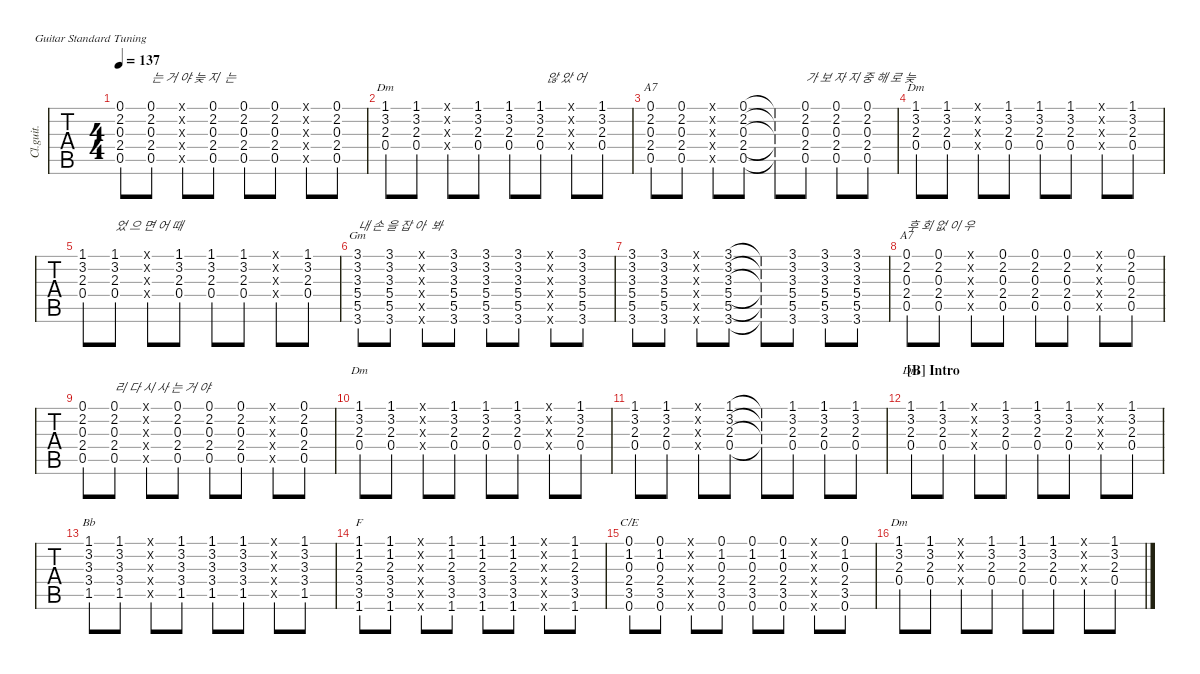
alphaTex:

\defaultSystemsLayout 4
\hideDynamics
\bracketExtendMode nobrackets
\track ("Guitar2" "Cl.guit.") {defaultSystemsLayout 4 instrument electricguitarclean}
\staff {tabs}
\tuning (E4 B3 G3 D3 A2 E2)
\chord ("Dm" 1 3 2 0 x x) {showdiagram false showfingering false}
\chord ("Bb" 1 3 3 3 1 x) {showdiagram false showfingering false barre 1}
\chord ("F" 1 1 2 3 3 1) {showdiagram false showfingering false barre (1 1)}
\chord ("C/E" 0 1 0 2 3 0) {showdiagram false showfingering false}
\chord ("A7" 0 2 0 2 0 x) {showdiagram false showfingering false}
\chord ("Gm" 3 3 3 5 5 3) {showdiagram false showfingering false barre (3 3 3)}
\ts (4 4)
\tempo 137
\clef g2
\ks f
(0.5{acc forcenatural} 2.4{acc forcenatural} 0.3{acc forcenatural} 2.2{acc b} 0.1{acc forcenatural}).8{dy mf} (0.5{acc forcenatural} 2.4{acc forcenatural} 0.3{acc forcenatural} 2.2{acc b} 0.1{acc forcenatural}).8{txt "는 거 야 늦 지  는 "} (0.5{x acc forcenatural} 2.4{x acc forcenatural} 0.3{x acc forcenatural} 2.2{x acc b} 0.1{x acc forcenatural}).8 (0.5{acc forcenatural} 2.4{acc forcenatural} 0.3{acc forcenatural} 2.2{acc b} 0.1{acc forcenatural}).8 (0.5{acc forcenatural} 2.4{acc forcenatural} 0.3{acc forcenatural} 2.2{acc b} 0.1{acc forcenatural}).8 (0.5{acc forcenatural} 2.4{acc forcenatural} 0.3{acc forcenatural} 2.2{acc b} 0.1{acc forcenatural}).8 (0.5{x acc forcenatural} 2.4{x acc forcenatural} 0.3{x acc forcenatural} 2.2{x acc b} 0.1{x acc forcenatural}).8 (0.5{acc forcenatural} 2.4{acc forcenatural} 0.3{acc forcenatural} 2.2{acc b} 0.1{acc forcenatural}).8 |
(0.4{acc forcenatural} 2.3{acc forcenatural} 3.2{acc forcenatural} 1.1{acc forcenatural}).8{ch "Dm"} (0.4{acc forcenatural} 2.3{acc forcenatural} 3.2{acc forcenatural} 1.1{acc forcenatural}).8 (0.4{x acc forcenatural} 2.3{x acc forcenatural} 3.2{x acc forcenatural} 1.1{x acc forcenatural}).8 (0.4{acc forcenatural} 2.3{acc forcenatural} 3.2{acc forcenatural} 1.1{acc forcenatural}).8 (0.4{acc forcenatural} 2.3{acc forcenatural} 3.2{acc forcenatural} 1.1{acc forcenatural}).8 (0.4{acc forcenatural} 2.3{acc forcenatural} 3.2{acc forcenatural} 1.1{acc forcenatural}).8{txt "  않 았 어"} (0.4{x acc forcenatural} 2.3{x acc forcenatural} 3.2{x acc forcenatural} 1.1{x acc forcenatural}).8 (0.4{acc forcenatural} 2.3{acc forcenatural} 3.2{acc forcenatural} 1.1{acc forcenatural}).8 |
(0.5{acc forcenatural} 2.4{acc forcenatural} 0.3{acc forcenatural} 2.2{acc b} 0.1{acc forcenatural}).8{ch "A7"} (0.5{acc forcenatural} 2.4{acc forcenatural} 0.3{acc forcenatural} 2.2{acc b} 0.1{acc forcenatural}).8 (0.5{x acc forcenatural} 2.4{x acc forcenatural} 0.3{x acc forcenatural} 2.2{x acc b} 0.1{x acc forcenatural}).8 (0.5{acc forcenatural} 2.4{acc forcenatural} 0.3{acc forcenatural} 2.2{acc b} 0.1{acc forcenatural}).8 (0.5{t acc forcenatural} 2.4{t acc forcenatural} 0.3{t acc forcenatural} 2.2{t acc b} 0.1{t acc forcenatural}).8 (0.5{acc forcenatural} 2.4{acc forcenatural} 0.3{acc forcenatural} 2.2{acc b} 0.1{acc forcenatural}).8{txt "가 보 자 지 중 해 로 늦"} (0.5{acc forcenatural} 2.4{acc forcenatural} 0.3{acc forcenatural} 2.2{acc b} 0.1{acc forcenatural}).8 (0.5{acc forcenatural} 2.4{acc forcenatural} 0.3{acc forcenatural} 2.2{acc b} 0.1{acc forcenatural}).8 |
(0.4{acc forcenatural} 2.3{acc forcenatural} 3.2{acc forcenatural} 1.1{acc forcenatural}).8{ch "Dm"} (0.4{acc forcenatural} 2.3{acc forcenatural} 3.2{acc forcenatural} 1.1{acc forcenatural}).8 (0.4{x acc forcenatural} 2.3{x acc forcenatural} 3.2{x acc forcenatural} 1.1{x acc forcenatural}).8 (0.4{acc forcenatural} 2.3{acc forcenatural} 3.2{acc forcenatural} 1.1{acc forcenatural}).8 (0.4{acc forcenatural} 2.3{acc forcenatural} 3.2{acc forcenatural} 1.1{acc forcenatural}).8 (0.4{acc forcenatural} 2.3{acc forcenatural} 3.2{acc forcenatural} 1.1{acc forcenatural}).8 (0.4{x acc forcenatural} 2.3{x acc forcenatural} 3.2{x acc forcenatural} 1.1{x acc forcenatural}).8 (0.4{acc forcenatural} 2.3{acc forcenatural} 3.2{acc forcenatural} 1.1{acc forcenatural}).8 |
(0.4{acc forcenatural} 2.3{acc forcenatural} 3.2{acc forcenatural} 1.1{acc forcenatural}).8 (0.4{acc forcenatural} 2.3{acc forcenatural} 3.2{acc forcenatural} 1.1{acc forcenatural}).8{txt "었 으 면 어 때"} (0.4{x acc forcenatural} 2.3{x acc forcenatural} 3.2{x acc forcenatural} 1.1{x acc forcenatural}).8 (0.4{acc forcenatural} 2.3{acc forcenatural} 3.2{acc forcenatural} 1.1{acc forcenatural}).8 (0.4{acc forcenatural} 2.3{acc forcenatural} 3.2{acc forcenatural} 1.1{acc forcenatural}).8 (0.4{acc forcenatural} 2.3{acc forcenatural} 3.2{acc forcenatural} 1.1{acc forcenatural}).8 (0.4{x acc forcenatural} 2.3{x acc forcenatural} 3.2{x acc forcenatural} 1.1{x acc forcenatural}).8 (0.4{acc forcenatural} 2.3{acc forcenatural} 3.2{acc forcenatural} 1.1{acc forcenatural}).8 |
(5.4{acc forcenatural} 3.3{acc b} 3.2{acc forcenatural} 3.1{acc forcenatural} 5.5{acc forcenatural} 3.6{acc forcenatural}).8{ch "Gm" txt "내 손 을 잡 아  봐"} (5.4{acc forcenatural} 3.3{acc b} 3.2{acc forcenatural} 3.1{acc forcenatural} 5.5{acc forcenatural} 3.6{acc forcenatural}).8 (5.4{x acc forcenatural} 3.3{x acc b} 3.2{x acc forcenatural} 3.1{x acc forcenatural} 5.5{x acc forcenatural} 3.6{x acc forcenatural}).8 (5.4{acc forcenatural} 3.3{acc b} 3.2{acc forcenatural} 3.1{acc forcenatural} 5.5{acc forcenatural} 3.6{acc forcenatural}).8 (5.4{acc forcenatural} 3.3{acc b} 3.2{acc forcenatural} 3.1{acc forcenatural} 5.5{acc forcenatural} 3.6{acc forcenatural}).8 (5.4{acc forcenatural} 3.3{acc b} 3.2{acc forcenatural} 3.1{acc forcenatural} 5.5{acc forcenatural} 3.6{acc forcenatural}).8 (5.4{x acc forcenatural} 3.3{x acc b} 3.2{x acc forcenatural} 3.1{x acc forcenatural} 5.5{x acc forcenatural} 3.6{x acc forcenatural}).8 (5.4{acc forcenatural} 3.3{acc b} 3.2{acc forcenatural} 3.1{acc forcenatural} 5.5{acc forcenatural} 3.6{acc forcenatural}).8 |
(5.4{acc forcenatural} 3.3{acc b} 3.2{acc forcenatural} 3.1{acc forcenatural} 5.5{acc forcenatural} 3.6{acc forcenatural}).8 (5.4{acc forcenatural} 3.3{acc b} 3.2{acc forcenatural} 3.1{acc forcenatural} 5.5{acc forcenatural} 3.6{acc forcenatural}).8 (5.4{x acc forcenatural} 3.3{x acc b} 3.2{x acc forcenatural} 3.1{x acc forcenatural} 5.5{x acc forcenatural} 3.6{x acc forcenatural}).8 (5.4{acc forcenatural} 3.3{acc b} 3.2{acc forcenatural} 3.1{acc forcenatural} 5.5{acc forcenatural} 3.6{acc forcenatural}).8 (5.4{t acc forcenatural} 3.3{t acc b} 3.2{t acc forcenatural} 3.1{t acc forcenatural} 5.5{t acc forcenatural} 3.6{t acc forcenatural}).8 (5.4{acc forcenatural} 3.3{acc b} 3.2{acc forcenatural} 3.1{acc forcenatural} 5.5{acc forcenatural} 3.6{acc forcenatural}).8 (5.4{acc forcenatural} 3.3{acc b} 3.2{acc forcenatural} 3.1{acc forcenatural} 5.5{acc forcenatural} 3.6{acc forcenatural}).8 (5.4{acc forcenatural} 3.3{acc b} 3.2{acc forcenatural} 3.1{acc forcenatural} 5.5{acc forcenatural} 3.6{acc forcenatural}).8 |
(0.5{acc forcenatural} 2.4{acc forcenatural} 0.3{acc forcenatural} 2.2{acc b} 0.1{acc forcenatural}).8{ch "A7" txt "후 회 없 이 우"} (0.5{acc forcenatural} 2.4{acc forcenatural} 0.3{acc forcenatural} 2.2{acc b} 0.1{acc forcenatural}).8 (0.5{x acc forcenatural} 2.4{x acc forcenatural} 0.3{x acc forcenatural} 2.2{x acc b} 0.1{x acc forcenatural}).8 (0.5{acc forcenatural} 2.4{acc forcenatural} 0.3{acc forcenatural} 2.2{acc b} 0.1{acc forcenatural}).8 (0.5{acc forcenatural} 2.4{acc forcenatural} 0.3{acc forcenatural} 2.2{acc b} 0.1{acc forcenatural}).8 (0.5{acc forcenatural} 2.4{acc forcenatural} 0.3{acc forcenatural} 2.2{acc b} 0.1{acc forcenatural}).8 (0.5{x acc forcenatural} 2.4{x acc forcenatural} 0.3{x acc forcenatural} 2.2{x acc b} 0.1{x acc forcenatural}).8 (0.5{acc forcenatural} 2.4{acc forcenatural} 0.3{acc forcenatural} 2.2{acc b} 0.1{acc forcenatural}).8 |
(0.5{acc forcenatural} 2.4{acc forcenatural} 0.3{acc forcenatural} 2.2{acc b} 0.1{acc forcenatural}).8 (0.5{acc forcenatural} 2.4{acc forcenatural} 0.3{acc forcenatural} 2.2{acc b} 0.1{acc forcenatural}).8{txt "리 다 시 사 는 거 야"} (0.5{x acc forcenatural} 2.4{x acc forcenatural} 0.3{x acc forcenatural} 2.2{x acc b} 0.1{x acc forcenatural}).8 (0.5{acc forcenatural} 2.4{acc forcenatural} 0.3{acc forcenatural} 2.2{acc b} 0.1{acc forcenatural}).8 (0.5{acc forcenatural} 2.4{acc forcenatural} 0.3{acc forcenatural} 2.2{acc b} 0.1{acc forcenatural}).8 (0.5{acc forcenatural} 2.4{acc forcenatural} 0.3{acc forcenatural} 2.2{acc b} 0.1{acc forcenatural}).8 (0.5{x acc forcenatural} 2.4{x acc forcenatural} 0.3{x acc forcenatural} 2.2{x acc b} 0.1{x acc forcenatural}).8 (0.5{acc forcenatural} 2.4{acc forcenatural} 0.3{acc forcenatural} 2.2{acc b} 0.1{acc forcenatural}).8 |
(0.4{acc forcenatural} 2.3{acc forcenatural} 3.2{acc forcenatural} 1.1{acc forcenatural}).8{ch "Dm"} (0.4{acc forcenatural} 2.3{acc forcenatural} 3.2{acc forcenatural} 1.1{acc forcenatural}).8 (0.4{x acc forcenatural} 2.3{x acc forcenatural} 3.2{x acc forcenatural} 1.1{x acc forcenatural}).8 (0.4{acc forcenatural} 2.3{acc forcenatural} 3.2{acc forcenatural} 1.1{acc forcenatural}).8 (0.4{acc forcenatural} 2.3{acc forcenatural} 3.2{acc forcenatural} 1.1{acc forcenatural}).8 (0.4{acc forcenatural} 2.3{acc forcenatural} 3.2{acc forcenatural} 1.1{acc forcenatural}).8 (0.4{x acc forcenatural} 2.3{x acc forcenatural} 3.2{x acc forcenatural} 1.1{x acc forcenatural}).8 (0.4{acc forcenatural} 2.3{acc forcenatural} 3.2{acc forcenatural} 1.1{acc forcenatural}).8 |
(0.4{acc forcenatural} 2.3{acc forcenatural} 3.2{acc forcenatural} 1.1{acc forcenatural}).8 (0.4{acc forcenatural} 2.3{acc forcenatural} 3.2{acc forcenatural} 1.1{acc forcenatural}).8 (0.4{x acc forcenatural} 2.3{x acc forcenatural} 3.2{x acc forcenatural} 1.1{x acc forcenatural}).8 (0.4{acc forcenatural} 2.3{acc forcenatural} 3.2{acc forcenatural} 1.1{acc forcenatural}).8 (0.4{t acc forcenatural} 2.3{t acc forcenatural} 3.2{t acc forcenatural} 1.1{t acc forcenatural}).8 (0.4{acc forcenatural} 2.3{acc forcenatural} 3.2{acc forcenatural} 1.1{acc forcenatural}).8 (0.4{acc forcenatural} 2.3{acc forcenatural} 3.2{acc forcenatural} 1.1{acc forcenatural}).8 (0.4{acc forcenatural} 2.3{acc forcenatural} 3.2{acc forcenatural} 1.1{acc forcenatural}).8 |
\section ("B" "Intro")
(0.4{acc forcenatural} 2.3{acc forcenatural} 3.2{acc forcenatural} 1.1{acc forcenatural}).8{ch "Dm"} (0.4{acc forcenatural} 2.3{acc forcenatural} 3.2{acc forcenatural} 1.1{acc forcenatural}).8 (0.4{x acc forcenatural} 2.3{x acc forcenatural} 3.2{x acc forcenatural} 1.1{x acc forcenatural}).8 (0.4{acc forcenatural} 2.3{acc forcenatural} 3.2{acc forcenatural} 1.1{acc forcenatural}).8 (0.4{acc forcenatural} 2.3{acc forcenatural} 3.2{acc forcenatural} 1.1{acc forcenatural}).8 (0.4{acc forcenatural} 2.3{acc forcenatural} 3.2{acc forcenatural} 1.1{acc forcenatural}).8 (0.4{x acc forcenatural} 2.3{x acc forcenatural} 3.2{x acc forcenatural} 1.1{x acc forcenatural}).8 (0.4{acc forcenatural} 2.3{acc forcenatural} 3.2{acc forcenatural} 1.1{acc forcenatural}).8 |
(1.5{acc b} 3.4{acc forcenatural} 3.3{acc b} 3.2{acc forcenatural} 1.1{acc forcenatural}).8{ch "Bb"} (1.5{acc b} 3.4{acc forcenatural} 3.3{acc b} 3.2{acc forcenatural} 1.1{acc forcenatural}).8 (1.5{x acc b} 3.4{x acc forcenatural} 3.3{x acc b} 3.2{x acc forcenatural} 1.1{x acc forcenatural}).8 (1.5{acc b} 3.4{acc forcenatural} 3.3{acc b} 3.2{acc forcenatural} 1.1{acc forcenatural}).8 (1.5{acc b} 3.4{acc forcenatural} 3.3{acc b} 3.2{acc forcenatural} 1.1{acc forcenatural}).8 (1.5{acc b} 3.4{acc forcenatural} 3.3{acc b} 3.2{acc forcenatural} 1.1{acc forcenatural}).8 (1.5{x acc b} 3.4{x acc forcenatural} 3.3{x acc b} 3.2{x acc forcenatural} 1.1{x acc forcenatural}).8 (1.5{acc b} 3.4{acc forcenatural} 3.3{acc b} 3.2{acc forcenatural} 1.1{acc forcenatural}).8 |
(1.6{acc forcenatural} 3.5{acc forcenatural} 3.4{acc forcenatural} 2.3{acc forcenatural} 1.2{acc forcenatural} 1.1{acc forcenatural}).8{ch "F"} (1.6{acc forcenatural} 3.5{acc forcenatural} 3.4{acc forcenatural} 2.3{acc forcenatural} 1.2{acc forcenatural} 1.1{acc forcenatural}).8 (1.6{x acc forcenatural} 3.5{x acc forcenatural} 3.4{x acc forcenatural} 2.3{x acc forcenatural} 1.2{x acc forcenatural} 1.1{x acc forcenatural}).8 (1.6{acc forcenatural} 3.5{acc forcenatural} 3.4{acc forcenatural} 2.3{acc forcenatural} 1.2{acc forcenatural} 1.1{acc forcenatural}).8 (1.6{acc forcenatural} 3.5{acc forcenatural} 3.4{acc forcenatural} 2.3{acc forcenatural} 1.2{acc forcenatural} 1.1{acc forcenatural}).8 (1.6{acc forcenatural} 3.5{acc forcenatural} 3.4{acc forcenatural} 2.3{acc forcenatural} 1.2{acc forcenatural} 1.1{acc forcenatural}).8 (1.6{x acc forcenatural} 3.5{x acc forcenatural} 3.4{x acc forcenatural} 2.3{x acc forcenatural} 1.2{x acc forcenatural} 1.1{x acc forcenatural}).8 (1.6{acc forcenatural} 3.5{acc forcenatural} 3.4{acc forcenatural} 2.3{acc forcenatural} 1.2{acc forcenatural} 1.1{acc forcenatural}).8 |
(3.5{acc forcenatural} 0.6{acc forcenatural} 2.4{acc forcenatural} 0.3{acc forcenatural} 1.2{acc forcenatural} 0.1{acc forcenatural}).8{ch "C/E"} (3.5{acc forcenatural} 0.6{acc forcenatural} 2.4{acc forcenatural} 0.3{acc forcenatural} 1.2{acc forcenatural} 0.1{acc forcenatural}).8 (3.5{x acc forcenatural} 0.6{x acc forcenatural} 2.4{x acc forcenatural} 0.3{x acc forcenatural} 1.2{x acc forcenatural} 0.1{x acc forcenatural}).8 (3.5{acc forcenatural} 0.6{acc forcenatural} 2.4{acc forcenatural} 0.3{acc forcenatural} 1.2{acc forcenatural} 0.1{acc forcenatural}).8 (3.5{acc forcenatural} 0.6{acc forcenatural} 2.4{acc forcenatural} 0.3{acc forcenatural} 1.2{acc forcenatural} 0.1{acc forcenatural}).8 (3.5{acc forcenatural} 0.6{acc forcenatural} 2.4{acc forcenatural} 0.3{acc forcenatural} 1.2{acc forcenatural} 0.1{acc forcenatural}).8 (3.5{x acc forcenatural} 0.6{x acc forcenatural} 2.4{x acc forcenatural} 0.3{x acc forcenatural} 1.2{x acc forcenatural} 0.1{x acc forcenatural}).8 (3.5{acc forcenatural} 0.6{acc forcenatural} 2.4{acc forcenatural} 0.3{acc forcenatural} 1.2{acc forcenatural} 0.1{acc forcenatural}).8 |
(0.4{acc forcenatural} 2.3{acc forcenatural} 3.2{acc forcenatural} 1.1{acc forcenatural}).8{ch "Dm"} (0.4{acc forcenatural} 2.3{acc forcenatural} 3.2{acc forcenatural} 1.1{acc forcenatural}).8 (0.4{x acc forcenatural} 2.3{x acc forcenatural} 3.2{x acc forcenatural} 1.1{x acc forcenatural}).8 (0.4{acc forcenatural} 2.3{acc forcenatural} 3.2{acc forcenatural} 1.1{acc forcenatural}).8 (0.4{acc forcenatural} 2.3{acc forcenatural} 3.2{acc forcenatural} 1.1{acc forcenatural}).8 (0.4{acc forcenatural} 2.3{acc forcenatural} 3.2{acc forcenatural} 1.1{acc forcenatural}).8 (0.4{x acc forcenatural} 2.3{x acc forcenatural} 3.2{x acc forcenatural} 1.1{x acc forcenatural}).8 (0.4{acc forcenatural} 2.3{acc forcenatural} 3.2{acc forcenatural} 1.1{acc forcenatural}).8
